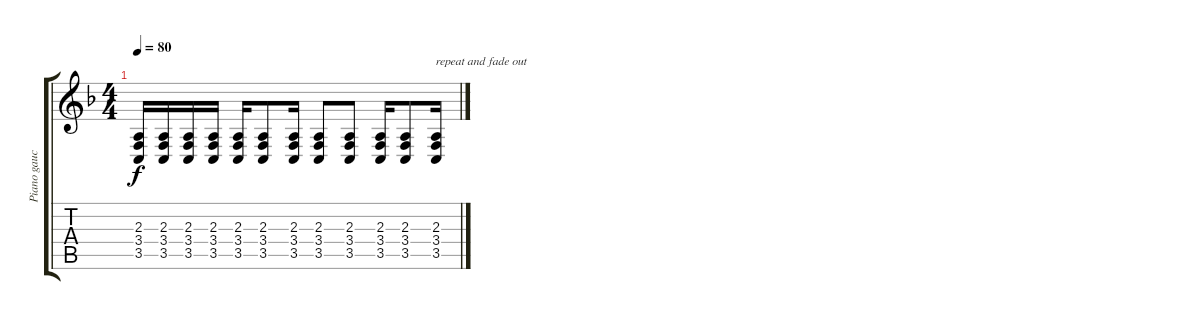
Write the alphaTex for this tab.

\track ("Piano gauche" "Piano gauc") {mute instrument brightacousticpiano}
\staff {score tabs}
\tuning (E4 B3 G3 D3 A2 E2) {hide}
\ts (4 4)
\tempo 80
\clef g2
\ks f
(2.3 3.4 3.5).16{dy f} (2.3 3.4 3.5).16 (2.3 3.4 3.5).16 (2.3 3.4 3.5).16 (2.3 3.4 3.5).16 (2.3 3.4 3.5).8 (2.3 3.4 3.5).16 (2.3 3.4 3.5).8 (2.3 3.4 3.5).8 (2.3 3.4 3.5).16 (2.3 3.4 3.5).8 (2.3 3.4 3.5).16{txt "repeat and fade out"}
